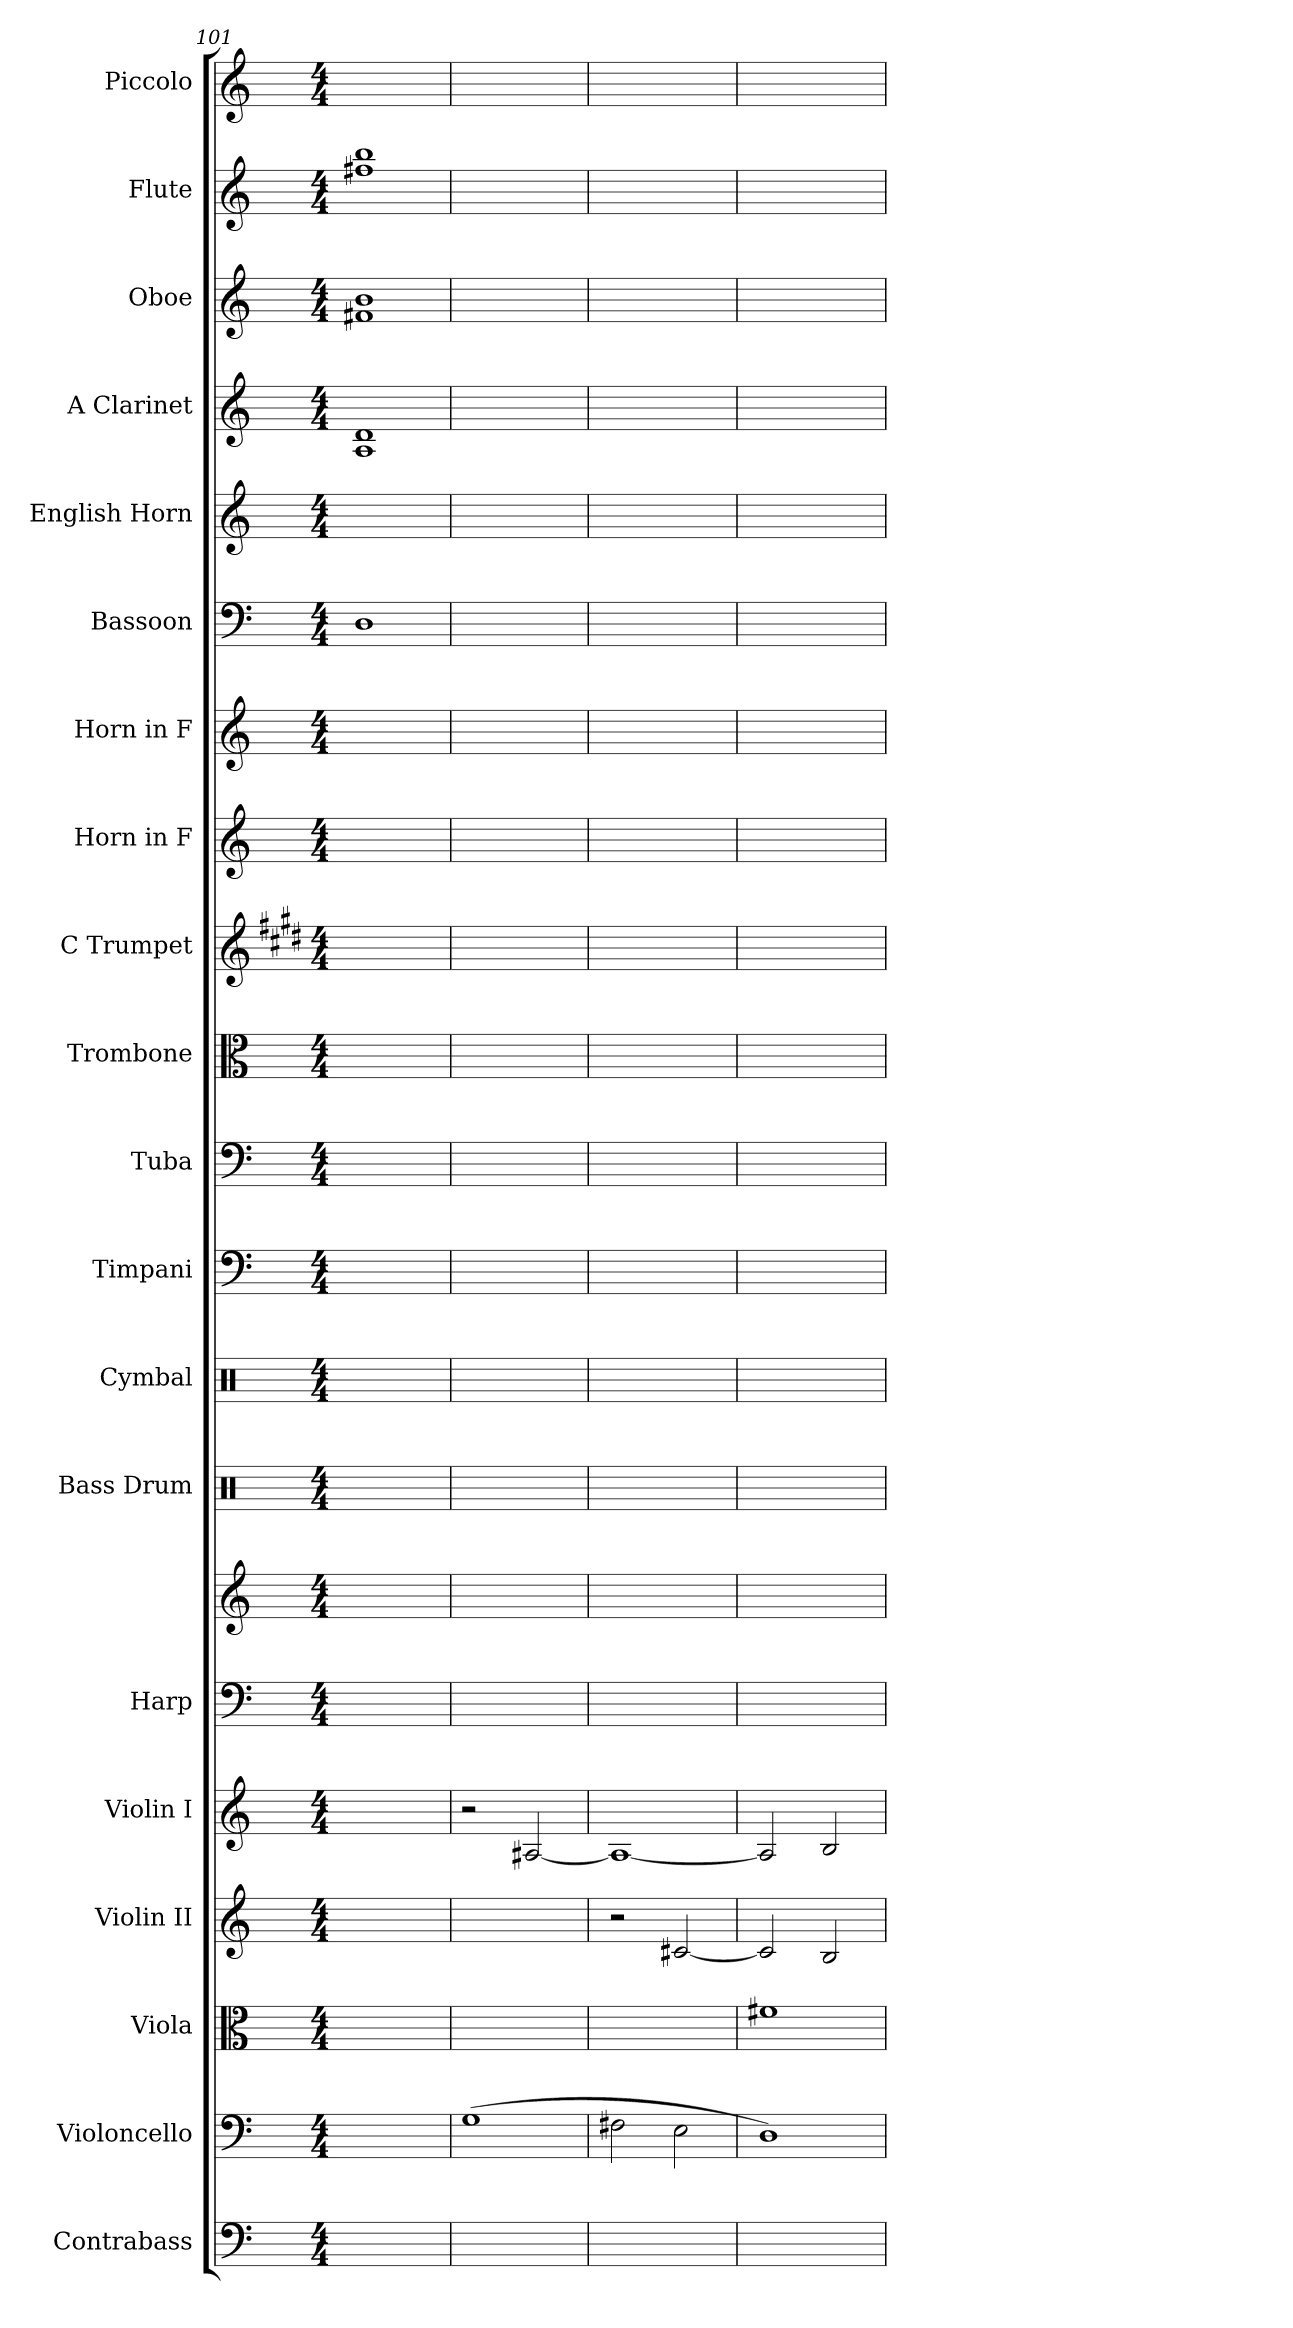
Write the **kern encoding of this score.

**kern	**kern	**kern	**kern	**kern	**kern	**kern	**kern	**kern	**kern	**kern	**kern	**kern	**kern	**kern	**kern	**kern	**kern	**kern	**kern	**kern
*part20	*part19	*part18	*part17	*part16	*part15	*part15	*part14	*part13	*part12	*part11	*part10	*part9	*part8	*part7	*part6	*part5	*part4	*part3	*part2	*part1
*staff21	*staff20	*staff19	*staff18	*staff17	*staff16	*staff15	*staff14	*staff13	*staff12	*staff11	*staff10	*staff9	*staff8	*staff7	*staff6	*staff5	*staff4	*staff3	*staff2	*staff1
*I"Contrabass	*I"Violoncello	*I"Viola	*I"Violin II	*I"Violin I	*I"Harp	*	*I"Bass Drum	*I"Cymbal	*I"Timpani	*I"Tuba	*I"Trombone	*I"C Trumpet	*I"Horn in F	*I"Horn in F	*I"Bassoon	*I"English Horn	*I"A Clarinet	*I"Oboe	*I"Flute	*I"Piccolo
*I'Cb.	*I'Vlc.	*I'Vla.	*I'Vln.II	*I'Vln.I	*I'Hrp.	*	*I'B. Dr.	*I'Cym.	*I'Timp.	*I'Tba.	*I'Trb.	*I'C Tpt.	*	*	*I'Bsn.	*I'E. Hn.	*I'A Cl.	*I'Ob.	*I'Fl.	*I'Picc.
*clefF4	*clefF4	*clefC3	*clefG2	*clefG2	*clefF4	*clefG2	*clefX	*clefX	*clefF4	*clefF4	*clefC3	*clefG2	*clefG2	*clefG2	*clefF4	*clefG2	*clefG2	*clefG2	*clefG2	*clefG2
*ITrd7c12	*	*	*	*	*	*	*	*	*	*	*	*	*ITrd4c7	*ITrd4c7	*	*ITrd4c7	*ITrd2c3	*	*	*ITrd-7c-12
*k[]	*k[]	*k[]	*k[]	*k[]	*k[]	*k[]	*k[]	*k[]	*k[]	*k[]	*k[]	*k[f#c#g#d#]	*k[b-]	*k[b-]	*k[]	*k[b-]	*k[f#c#g#]	*k[]	*k[]	*k[]
*M4/4	*M4/4	*M4/4	*M4/4	*M4/4	*M4/4	*M4/4	*M4/4	*M4/4	*M4/4	*M4/4	*M4/4	*M4/4	*M4/4	*M4/4	*M4/4	*M4/4	*M4/4	*M4/4	*M4/4	*M4/4
=101	=101	=101	=101	=101	=101	=101	=101	=101	=101	=101	=101	=101	=101	=101	=101	=101	=101	=101	=101	=101
1ryy	1ryy	1ryy	1ryy	1ryy	1ryy	1ryy	1ryy	1ryy	1ryy	1ryy	1ryy	1ryy	1ryy	1ryy	1D	1ryy	1F# 1B	1f#X 1b	1ff#X 1bb	1ryy
=102	=102	=102	=102	=102	=102	=102	=102	=102	=102	=102	=102	=102	=102	=102	=102	=102	=102	=102	=102	=102
1ryy	(>1G	1ryy	1ryy	2r	1ryy	1ryy	1ryy	1ryy	1ryy	1ryy	1ryy	1ryy	1ryy	1ryy	1ryy	1ryy	1ryy	1ryy	1ryy	1ryy
.	.	.	.	[2A#X/	.	.	.	.	.	.	.	.	.	.	.	.	.	.	.	.
=103	=103	=103	=103	=103	=103	=103	=103	=103	=103	=103	=103	=103	=103	=103	=103	=103	=103	=103	=103	=103
1ryy	2F#X\	1ryy	2r	1A#_	1ryy	1ryy	1ryy	1ryy	1ryy	1ryy	1ryy	1ryy	1ryy	1ryy	1ryy	1ryy	1ryy	1ryy	1ryy	1ryy
.	2E\	.	[2c#X/	.	.	.	.	.	.	.	.	.	.	.	.	.	.	.	.	.
=104	=104	=104	=104	=104	=104	=104	=104	=104	=104	=104	=104	=104	=104	=104	=104	=104	=104	=104	=104	=104
1ryy	1D)	1f#X	2c#/]	2A#/]	1ryy	1ryy	1ryy	1ryy	1ryy	1ryy	1ryy	1ryy	1ryy	1ryy	1ryy	1ryy	1ryy	1ryy	1ryy	1ryy
.	.	.	2B/	2B/	.	.	.	.	.	.	.	.	.	.	.	.	.	.	.	.
=	=	=	=	=	=	=	=	=	=	=	=	=	=	=	=	=	=	=	=	=
*-	*-	*-	*-	*-	*-	*-	*-	*-	*-	*-	*-	*-	*-	*-	*-	*-	*-	*-	*-	*-
